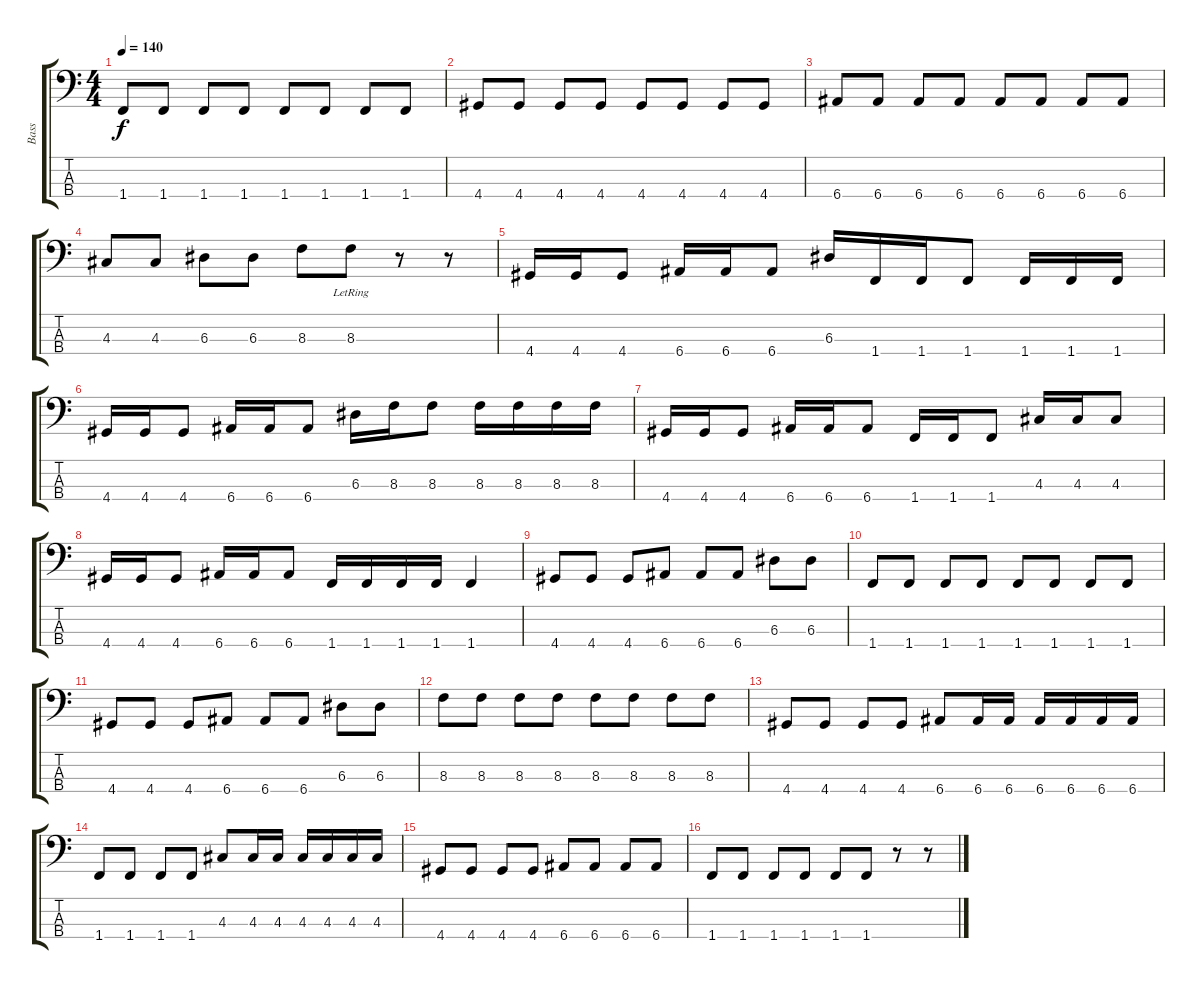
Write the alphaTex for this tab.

\track ("Bass" "Bass") {instrument electricbasspick}
\staff {score tabs}
\tuning (G2 D2 A1 E1) {hide}
\ts (4 4)
\tempo 140
\clef f4
\ks c
1.4.8{dy f} 1.4.8 1.4.8 1.4.8 1.4.8 1.4.8 1.4.8 1.4.8 |
4.4.8 4.4.8 4.4.8 4.4.8 4.4.8 4.4.8 4.4.8 4.4.8 |
6.4.8 6.4.8 6.4.8 6.4.8 6.4.8 6.4.8 6.4.8 6.4.8 |
4.3.8 4.3.8 6.3.8 6.3.8 8.3.8 8.3{lr}.8 r.8 r.8 |
4.4.16 4.4.16 4.4.8 6.4.16 6.4.16 6.4.8 6.3.16 1.4.16 1.4.16 1.4.8 1.4.16 1.4.16 1.4.16 |
4.4.16 4.4.16 4.4.8 6.4.16 6.4.16 6.4.8 6.3.16 8.3.16 8.3.8 8.3.16 8.3.16 8.3.16 8.3.16 |
4.4.16 4.4.16 4.4.8 6.4.16 6.4.16 6.4.8 1.4.16 1.4.16 1.4.8 4.3.16 4.3.16 4.3.8 |
4.4.16 4.4.16 4.4.8 6.4.16 6.4.16 6.4.8 1.4.16 1.4.16 1.4.16 1.4.16 1.4.4 |
4.4.8 4.4.8 4.4.8 6.4.8 6.4.8 6.4.8 6.3.8 6.3.8 |
1.4.8 1.4.8 1.4.8 1.4.8 1.4.8 1.4.8 1.4.8 1.4.8 |
4.4.8 4.4.8 4.4.8 6.4.8 6.4.8 6.4.8 6.3.8 6.3.8 |
8.3.8 8.3.8 8.3.8 8.3.8 8.3.8 8.3.8 8.3.8 8.3.8 |
4.4.8 4.4.8 4.4.8 4.4.8 6.4.8 6.4.16 6.4.16 6.4.16 6.4.16 6.4.16 6.4.16 |
1.4.8 1.4.8 1.4.8 1.4.8 4.3.8 4.3.16 4.3.16 4.3.16 4.3.16 4.3.16 4.3.16 |
4.4.8 4.4.8 4.4.8 4.4.8 6.4.8 6.4.8 6.4.8 6.4.8 |
1.4.8 1.4.8 1.4.8 1.4.8 1.4.8 1.4.8 r.8 r.8
